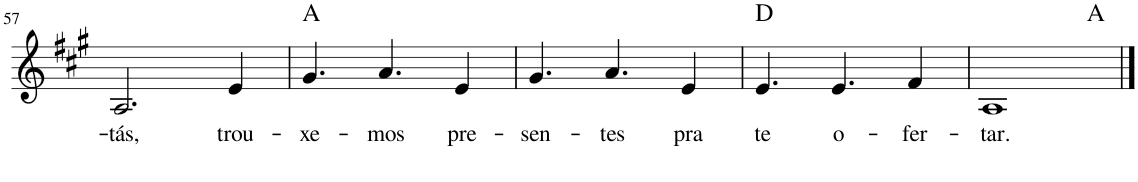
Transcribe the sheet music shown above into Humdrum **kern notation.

**kern	**text	**harte
*part1	*part1	*part1
*staff1	*staff1	*
*I"Voz	*	*
*I'Vo.	*	*
!!LO:PB:g=z
*clefG2	*	*
*k[f#c#g#]	*	*
*M4/4	*	*
=57	=57	=57
!	!LO:LY:b	!
2.A/	-tás,	.
!	!LO:LY:b	!
4e/	trou-	.
=58	=58	=58
!	!LO:LY:b	!
4.g#/	-xe-	A:maj
!	!LO:LY:b	!
4.a/	-mos	.
!	!LO:LY:b	!
4e/	pre-	.
=59	=59	=59
!	!LO:LY:b	!
4.g#/	-sen-	.
!	!LO:LY:b	!
4.a/	-tes	.
!	!LO:LY:b	!
4e/	pra	.
=60	=60	=60
!	!LO:LY:b	!
4.e/	te	D:maj
!	!LO:LY:b	!
4.e/	o-	.
!	!LO:LY:b	!
4f#/	-fer-	.
=61	=61	=61
!	!LO:LY:b	!
*^	*	*
1A	2.ryy	-tar.	.
.	4ryy	.	A:maj
*v	*v	*	*
==	==	==
*-	*-	*-
